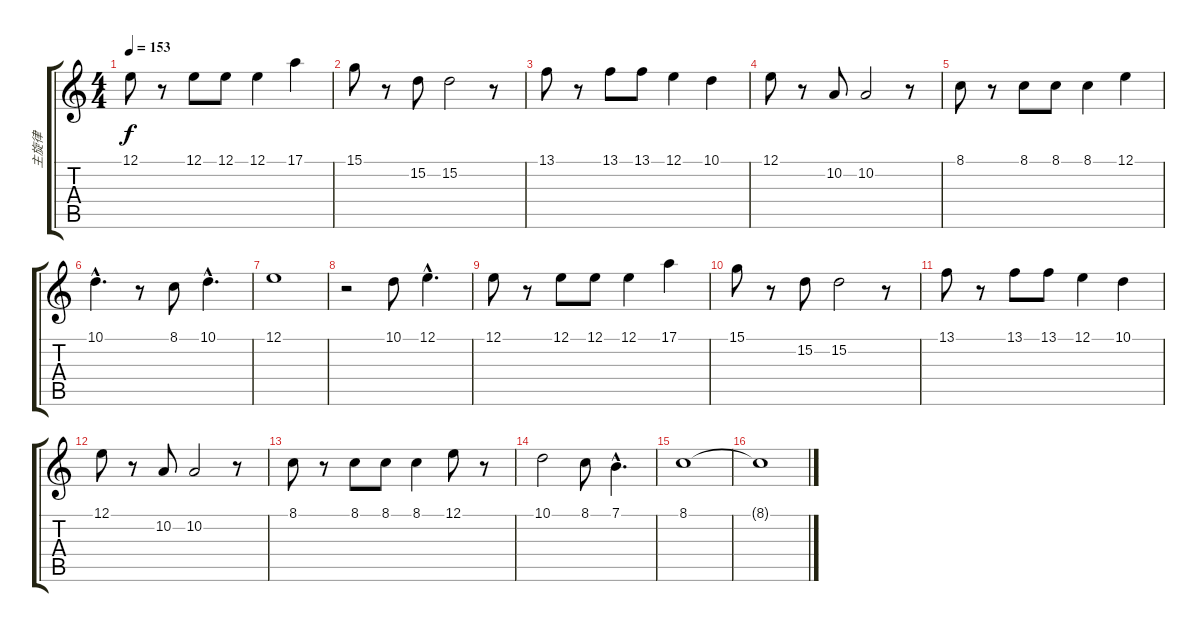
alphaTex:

\track ("主旋律" "主旋律") {instrument flute}
\staff {score tabs}
\tuning (E4 B3 G3 D3 A2 E2) {hide}
\ts (4 4)
\tempo 153
\clef g2
\ks c
12.1.8{dy f} r.8 12.1.8 12.1.8 12.1.4 17.1.4 |
15.1.8 r.8 15.2.8 15.2.2 r.8 |
13.1.8 r.8 13.1.8 13.1.8 12.1.4 10.1.4 |
12.1.8 r.8 10.2.8 10.2.2 r.8 |
8.1.8 r.8 8.1.8 8.1.8 8.1.4 12.1.4 |
10.1{hac}.4{d} r.8 8.1.8 10.1{hac}.4{d} |
12.1.1 |
r.2 10.1.8 12.1{hac}.4{d} |
12.1.8 r.8 12.1.8 12.1.8 12.1.4 17.1.4 |
15.1.8 r.8 15.2.8 15.2.2 r.8 |
13.1.8 r.8 13.1.8 13.1.8 12.1.4 10.1.4 |
12.1.8 r.8 10.2.8 10.2.2 r.8 |
8.1.8 r.8 8.1.8 8.1.8 8.1.4 12.1.8 r.8 |
10.1.2 8.1.8 7.1{hac}.4{d} |
8.1.1 |
8.1{t}.1
